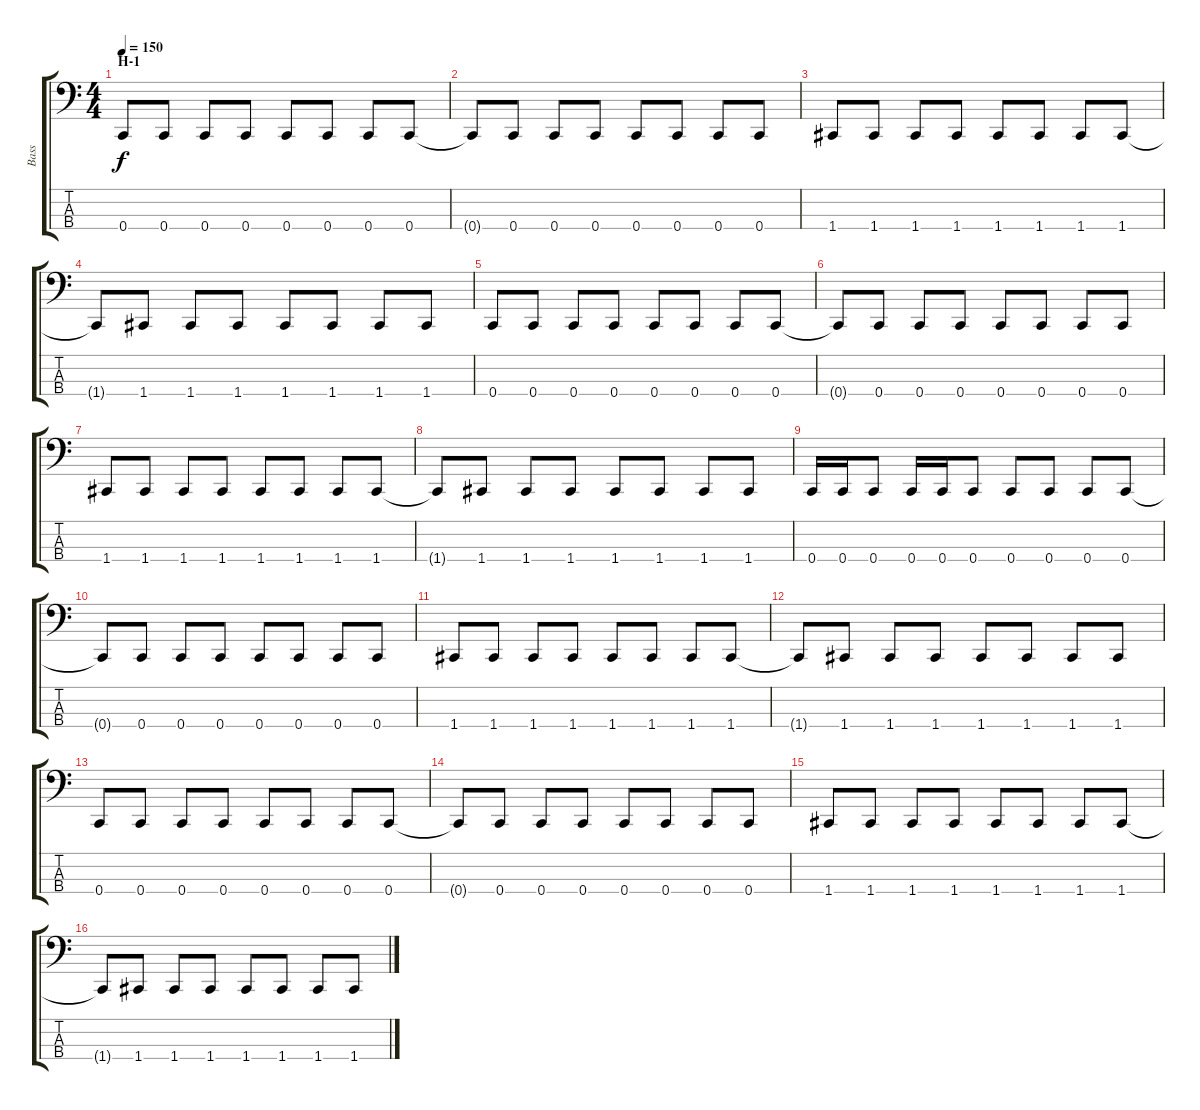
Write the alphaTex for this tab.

\track ("Bass" "Bass") {instrument electricbassfinger}
\staff {score tabs}
\tuning (F2 C2 G1 C1) {hide}
\ts (4 4)
\section ("" "H-1")
\tempo 150
\clef f4
\ks c
0.4.8{dy f} 0.4.8 0.4.8 0.4.8 0.4.8 0.4.8 0.4.8 0.4.8 |
0.4{t}.8 0.4.8 0.4.8 0.4.8 0.4.8 0.4.8 0.4.8 0.4.8 |
1.4.8 1.4.8 1.4.8 1.4.8 1.4.8 1.4.8 1.4.8 1.4.8 |
1.4{t}.8 1.4.8 1.4.8 1.4.8 1.4.8 1.4.8 1.4.8 1.4.8 |
0.4.8 0.4.8 0.4.8 0.4.8 0.4.8 0.4.8 0.4.8 0.4.8 |
0.4{t}.8 0.4.8 0.4.8 0.4.8 0.4.8 0.4.8 0.4.8 0.4.8 |
1.4.8 1.4.8 1.4.8 1.4.8 1.4.8 1.4.8 1.4.8 1.4.8 |
1.4{t}.8 1.4.8 1.4.8 1.4.8 1.4.8 1.4.8 1.4.8 1.4.8 |
0.4.16 0.4.16 0.4.8 0.4.16 0.4.16 0.4.8 0.4.8 0.4.8 0.4.8 0.4.8 |
0.4{t}.8 0.4.8 0.4.8 0.4.8 0.4.8 0.4.8 0.4.8 0.4.8 |
1.4.8 1.4.8 1.4.8 1.4.8 1.4.8 1.4.8 1.4.8 1.4.8 |
1.4{t}.8 1.4.8 1.4.8 1.4.8 1.4.8 1.4.8 1.4.8 1.4.8 |
0.4.8 0.4.8 0.4.8 0.4.8 0.4.8 0.4.8 0.4.8 0.4.8 |
0.4{t}.8 0.4.8 0.4.8 0.4.8 0.4.8 0.4.8 0.4.8 0.4.8 |
1.4.8 1.4.8 1.4.8 1.4.8 1.4.8 1.4.8 1.4.8 1.4.8 |
1.4{t}.8 1.4.8 1.4.8 1.4.8 1.4.8 1.4.8 1.4.8 1.4.8
